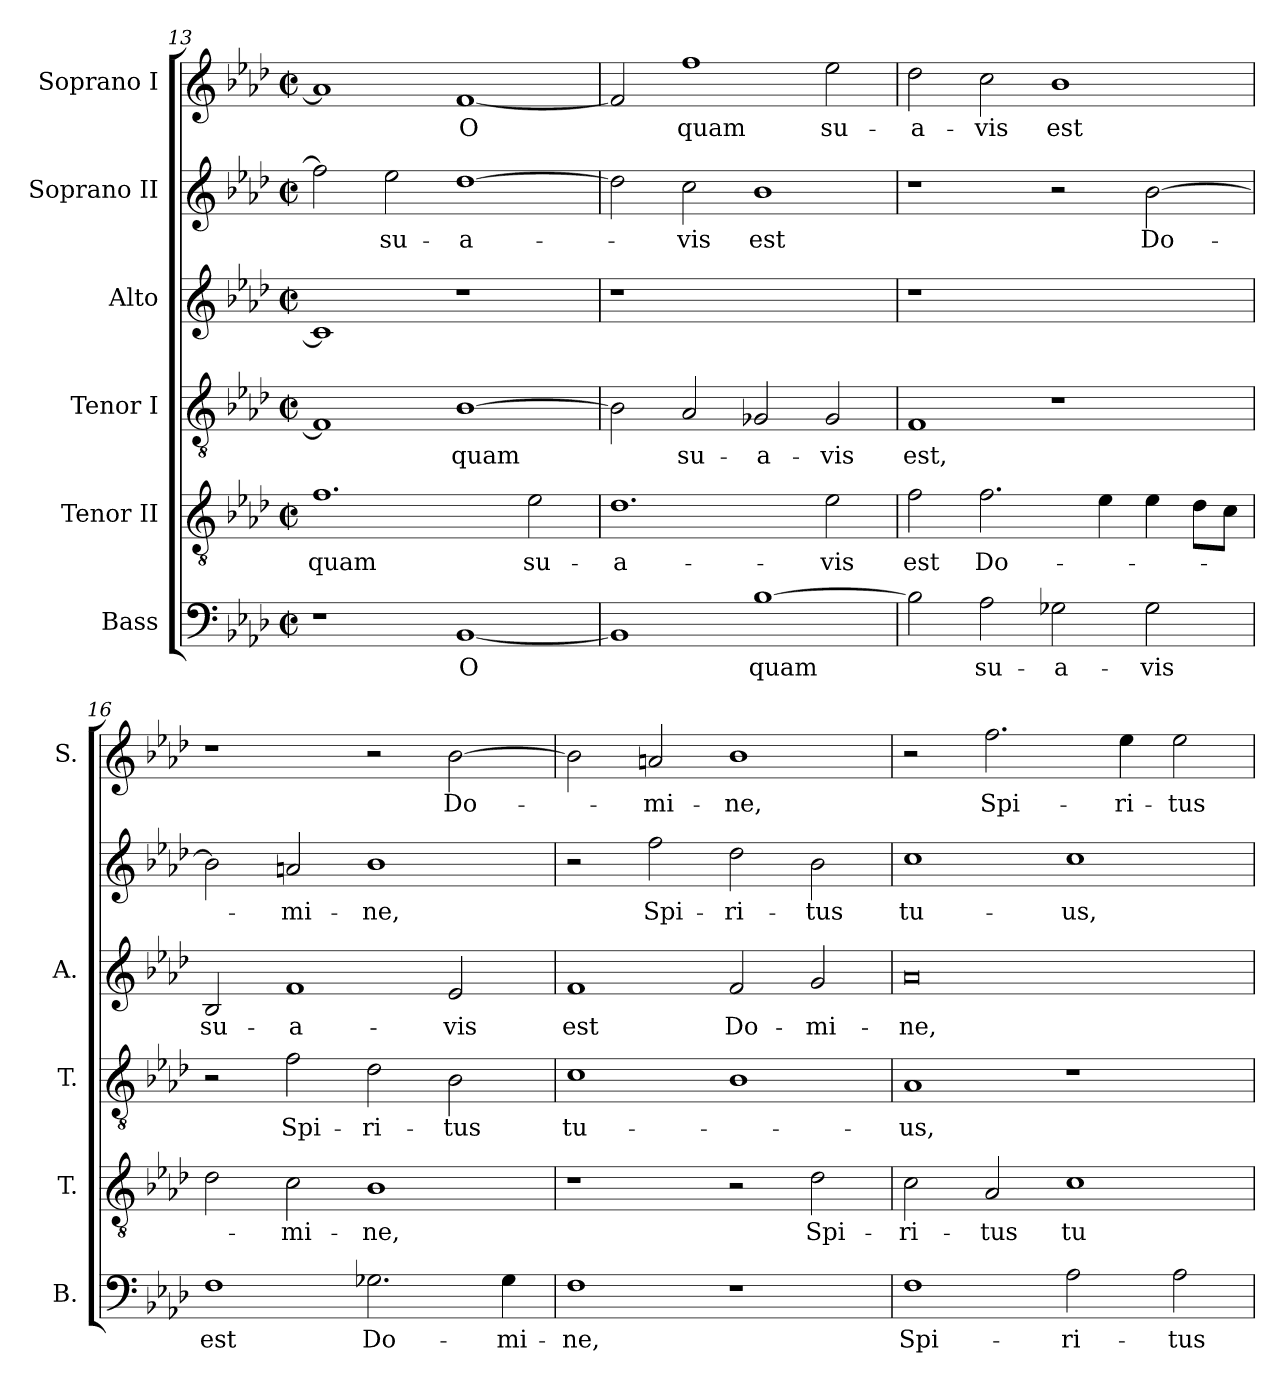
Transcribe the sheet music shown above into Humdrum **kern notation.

**kern	**text	**kern	**text	**kern	**text	**kern	**text	**kern	**text	**kern	**text
*part6	*part6	*part5	*part5	*part4	*part4	*part3	*part3	*part2	*part2	*part1	*part1
*staff6	*staff6	*staff5	*staff5	*staff4	*staff4	*staff3	*staff3	*staff2	*staff2	*staff1	*staff1
*I"Bass	*	*I"Tenor II	*	*I"Tenor I	*	*I"Alto	*	*I"Soprano II	*	*I"Soprano I	*
*I'B.	*	*I'T.	*	*I'T.	*	*I'A.	*	*	*	*I'S.	*
*clefF4	*	*clefGv2	*	*clefGv2	*	*clefG2	*	*clefG2	*	*clefG2	*
*	*	*ITrd7c12	*	*ITrd7c12	*	*	*	*	*	*	*
*k[b-e-a-d-]	*	*k[b-e-a-d-]	*	*k[b-e-a-d-]	*	*k[b-e-a-d-]	*	*k[b-e-a-d-]	*	*k[b-e-a-d-]	*
*A-:	*	*A-:	*	*A-:	*	*A-:	*	*A-:	*	*A-:	*
*M2/2	*	*M2/2	*	*M2/2	*	*M2/2	*	*M2/2	*	*M2/2	*
*met(c|)	*	*met(c|)	*	*met(c|)	*	*met(c|)	*	*met(c|)	*	*met(c|)	*
=13	=13	=13	=13	=13	=13	=13	=13	=13	=13	=13	=13
!	!	!	!LO:LY:b	!	!	!	!	!	!	!	!
1r	.	1.F	quam	1FF]	.	1c]	.	2ff\]	.	1a-]	.
!	!	!	!	!	!	!	!	!	!LO:LY:b	!	!
.	.	.	.	.	.	.	.	2ee-\	su-	.	.
!	!LO:LY:b	!	!	!	!LO:LY:b	!	!	!	!LO:LY:b	!	!LO:LY:b
[<1BB-	O	.	.	[>1BB-	quam	1r	.	[>1dd-	-a-	[<1f	O
!	!	!	!LO:LY:b	!	!	!	!	!	!	!	!
.	.	2E-\	su-	.	.	.	.	.	.	.	.
=14	=14	=14	=14	=14	=14	=14	=14	=14	=14	=14	=14
!	!	!	!LO:LY:b	!	!	!LO:N:vis=1	!	!	!	!	!
1BB-]	.	1.D-	-a-	2BB-\]	.	1r	.	2dd-\]	.	2f/]	.
!	!	!	!	!	!LO:LY:b	!	!	!	!LO:LY:b	!	!LO:LY:b
.	.	.	.	2AA-/	su-	.	.	2cc\	-vis	1ff	quam
!	!LO:LY:b	!	!	!	!LO:LY:b	!	!	!	!LO:LY:b	!	!
[>1B-	quam	.	.	2GG-X/	-a-	1ryy	.	1b-	est	.	.
!	!	!	!LO:LY:b	!	!LO:LY:b	!	!	!	!	!	!LO:LY:b
.	.	2E-\	-vis	2GG-/	-vis	.	.	.	.	2ee-\	su-
=15	=15	=15	=15	=15	=15	=15	=15	=15	=15	=15	=15
!	!	!	!LO:LY:b	!	!LO:LY:b	!LO:N:vis=1	!	!	!	!	!LO:LY:b
2B-\]	.	2F\	est	1FF	est,	1r	.	1r	.	2dd-\	-a-
!	!LO:LY:b	!	!LO:LY:b	!	!	!	!	!	!	!	!LO:LY:b
2A-\	su-	2.F\	Do-	.	.	.	.	.	.	2cc\	-vis
!	!LO:LY:b	!	!	!	!	!	!	!	!	!	!LO:LY:b
2G-X\	-a-	.	.	1r	.	1ryy	.	2r	.	1b-	est
.	.	4E-\	.	.	.	.	.	.	.	.	.
!	!LO:LY:b	!	!	!	!	!	!	!	!LO:LY:b	!	!
2G-\	-vis	4E-\	.	.	.	.	.	[>2b-\	Do-	.	.
.	.	8D-\L	.	.	.	.	.	.	.	.	.
.	.	8C\J	.	.	.	.	.	.	.	.	.
!!LO:LB:g=z
=16	=16	=16	=16	=16	=16	=16	=16	=16	=16	=16	=16
!	!LO:LY:b	!	!	!	!	!	!LO:LY:b	!	!	!	!
1F	est	2D-\	.	2r	.	2B-/	su-	2b-\]	.	1r	.
!	!	!	!LO:LY:b	!	!LO:LY:b	!	!LO:LY:b	!	!LO:LY:b	!	!
.	.	2C\	-mi-	2F\	Spi-	1f	-a-	2an/	-mi-	.	.
!	!LO:LY:b	!	!LO:LY:b	!	!LO:LY:b	!	!	!	!LO:LY:b	!	!
2.G-X\	Do-	1BB-	-ne,	2D-\	-ri-	.	.	1b-	-ne,	2r	.
!	!	!	!	!	!LO:LY:b	!	!LO:LY:b	!	!	!	!LO:LY:b
.	.	.	.	2BB-\	-tus	2e-/	-vis	.	.	[>2b-\	Do-
!	!LO:LY:b	!	!	!	!	!	!	!	!	!	!
4G-\	-mi-	.	.	.	.	.	.	.	.	.	.
=17	=17	=17	=17	=17	=17	=17	=17	=17	=17	=17	=17
!	!LO:LY:b	!	!	!	!LO:LY:b	!	!LO:LY:b	!	!	!	!
1F	-ne,	1r	.	1C	tu-	1f	est	2r	.	2b-\]	.
!	!	!	!	!	!	!	!	!	!LO:LY:b	!	!LO:LY:b
.	.	.	.	.	.	.	.	2ff\	Spi-	2an/	-mi-
!	!	!	!	!	!	!	!LO:LY:b	!	!LO:LY:b	!	!LO:LY:b
1r	.	2r	.	1BB-	.	2f/	Do-	2dd-\	-ri-	1b-	-ne,
!	!	!	!LO:LY:b	!	!	!	!LO:LY:b	!	!LO:LY:b	!	!
.	.	2D-\	Spi-	.	.	2g/	-mi-	2b-\	-tus	.	.
=18	=18	=18	=18	=18	=18	=18	=18	=18	=18	=18	=18
!	!LO:LY:b	!	!LO:LY:b	!	!LO:LY:b	!	!LO:LY:b	!	!LO:LY:b	!	!
1F	Spi-	2C\	-ri-	1AA-	-us,	0a-	-ne,	1cc	tu-	2r	.
!	!	!	!LO:LY:b	!	!	!	!	!	!	!	!LO:LY:b
.	.	2AA-/	-tus	.	.	.	.	.	.	2.ff\	Spi-
!	!LO:LY:b	!	!LO:LY:b	!	!	!	!	!	!LO:LY:b	!	!
2A-\	-ri-	1C	tu-	1r	.	.	.	1cc	-us,	.	.
!	!	!	!	!	!	!	!	!	!	!	!LO:LY:b
.	.	.	.	.	.	.	.	.	.	4ee-\	-ri-
!	!LO:LY:b	!	!	!	!	!	!	!	!	!	!LO:LY:b
2A-\	-tus	.	.	.	.	.	.	.	.	2ee-\	-tus
=	=	=	=	=	=	=	=	=	=	=	=
*-	*-	*-	*-	*-	*-	*-	*-	*-	*-	*-	*-
